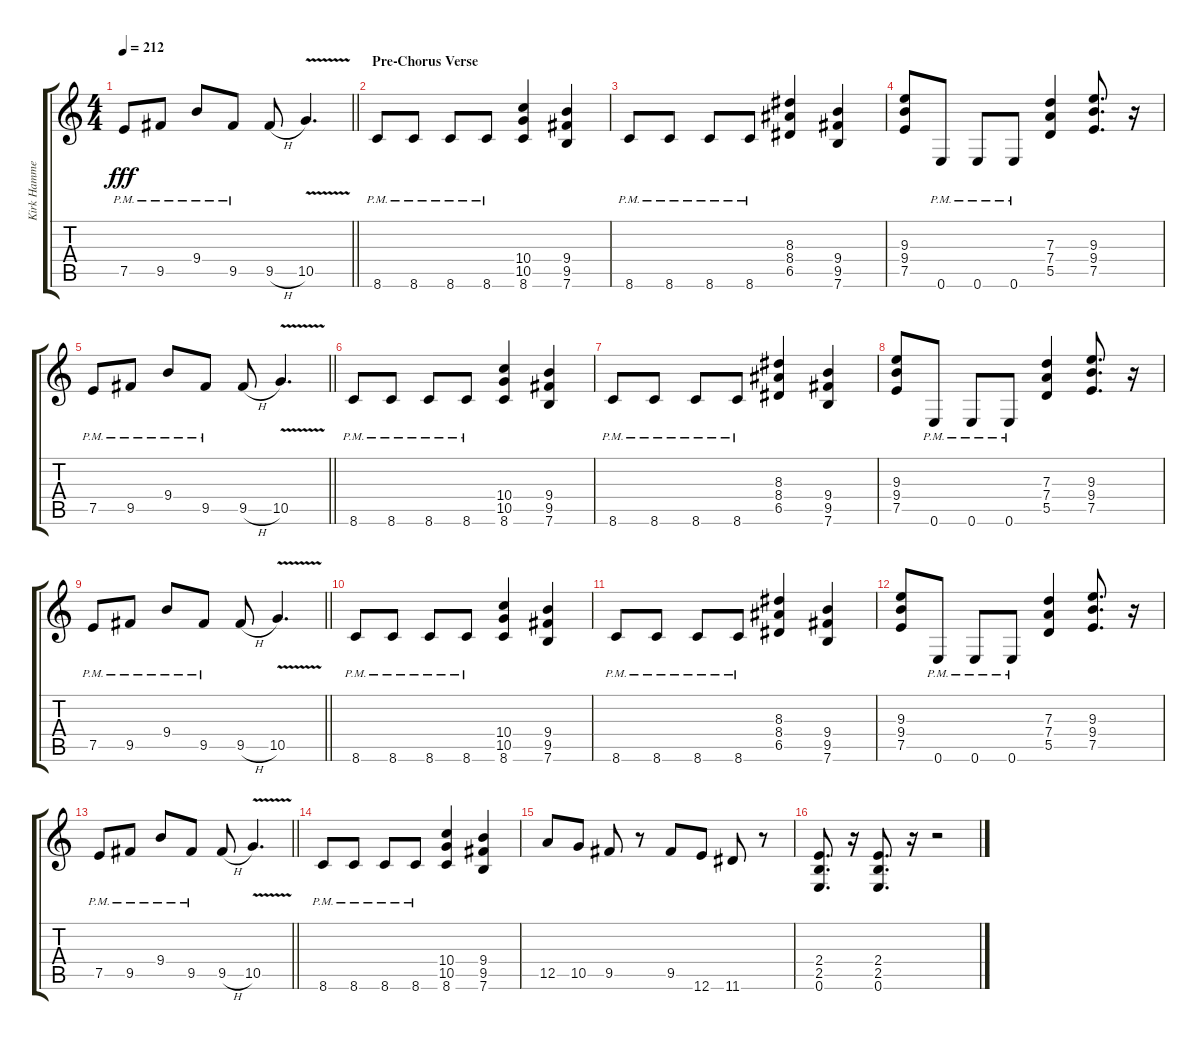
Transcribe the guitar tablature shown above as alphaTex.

\track ("Kirk Hammett" "Kirk Hamme") {instrument distortionguitar}
\staff {score tabs}
\tuning (E4 B3 G3 D3 A2 E2) {hide}
\ts (4 4)
\tempo 212
\clef g2
\barLineRight lightlight
\ks c
7.5{pm}.8{dy fff} 9.5{pm}.8 9.4{pm}.8 9.5{pm}.8 9.5{h}.8 10.5{v}.4{d} |
\section ("" "Pre-Chorus Verse")
8.6{pm}.8 8.6{pm}.8 8.6{pm}.8 8.6{pm}.8 (10.4 10.5 8.6).4 (9.4 9.5 7.6).4 |
8.6{pm}.8 8.6{pm}.8 8.6{pm}.8 8.6{pm}.8 (8.3 8.4 6.5).4 (9.4 9.5 7.6).4 |
(9.3 9.4 7.5).8 0.6{pm}.8 0.6{pm}.8 0.6{pm}.8 (7.3 7.4 5.5).4 (9.3 9.4 7.5).8{d} r.16 |
\barLineRight lightlight
7.5{pm}.8 9.5{pm}.8 9.4{pm}.8 9.5{pm}.8 9.5{h}.8 10.5{v}.4{d} |
8.6{pm}.8 8.6{pm}.8 8.6{pm}.8 8.6{pm}.8 (10.4 10.5 8.6).4 (9.4 9.5 7.6).4 |
8.6{pm}.8 8.6{pm}.8 8.6{pm}.8 8.6{pm}.8 (8.3 8.4 6.5).4 (9.4 9.5 7.6).4 |
(9.3 9.4 7.5).8 0.6{pm}.8 0.6{pm}.8 0.6{pm}.8 (7.3 7.4 5.5).4 (9.3 9.4 7.5).8{d} r.16 |
\barLineRight lightlight
7.5{pm}.8 9.5{pm}.8 9.4{pm}.8 9.5{pm}.8 9.5{h}.8 10.5{v}.4{d} |
8.6{pm}.8 8.6{pm}.8 8.6{pm}.8 8.6{pm}.8 (10.4 10.5 8.6).4 (9.4 9.5 7.6).4 |
8.6{pm}.8 8.6{pm}.8 8.6{pm}.8 8.6{pm}.8 (8.3 8.4 6.5).4 (9.4 9.5 7.6).4 |
(9.3 9.4 7.5).8 0.6{pm}.8 0.6{pm}.8 0.6{pm}.8 (7.3 7.4 5.5).4 (9.3 9.4 7.5).8{d} r.16 |
\barLineRight lightlight
7.5{pm}.8 9.5{pm}.8 9.4{pm}.8 9.5{pm}.8 9.5{h}.8 10.5{v}.4{d} |
8.6{pm}.8 8.6{pm}.8 8.6{pm}.8 8.6{pm}.8 (10.4 10.5 8.6).4 (9.4 9.5 7.6).4 |
12.5.8 10.5.8 9.5.8 r.8 9.5.8 12.6.8 11.6.8 r.8 |
(2.4 2.5 0.6).8{d} r.16 (2.4 2.5 0.6).8{d} r.16 r.2
